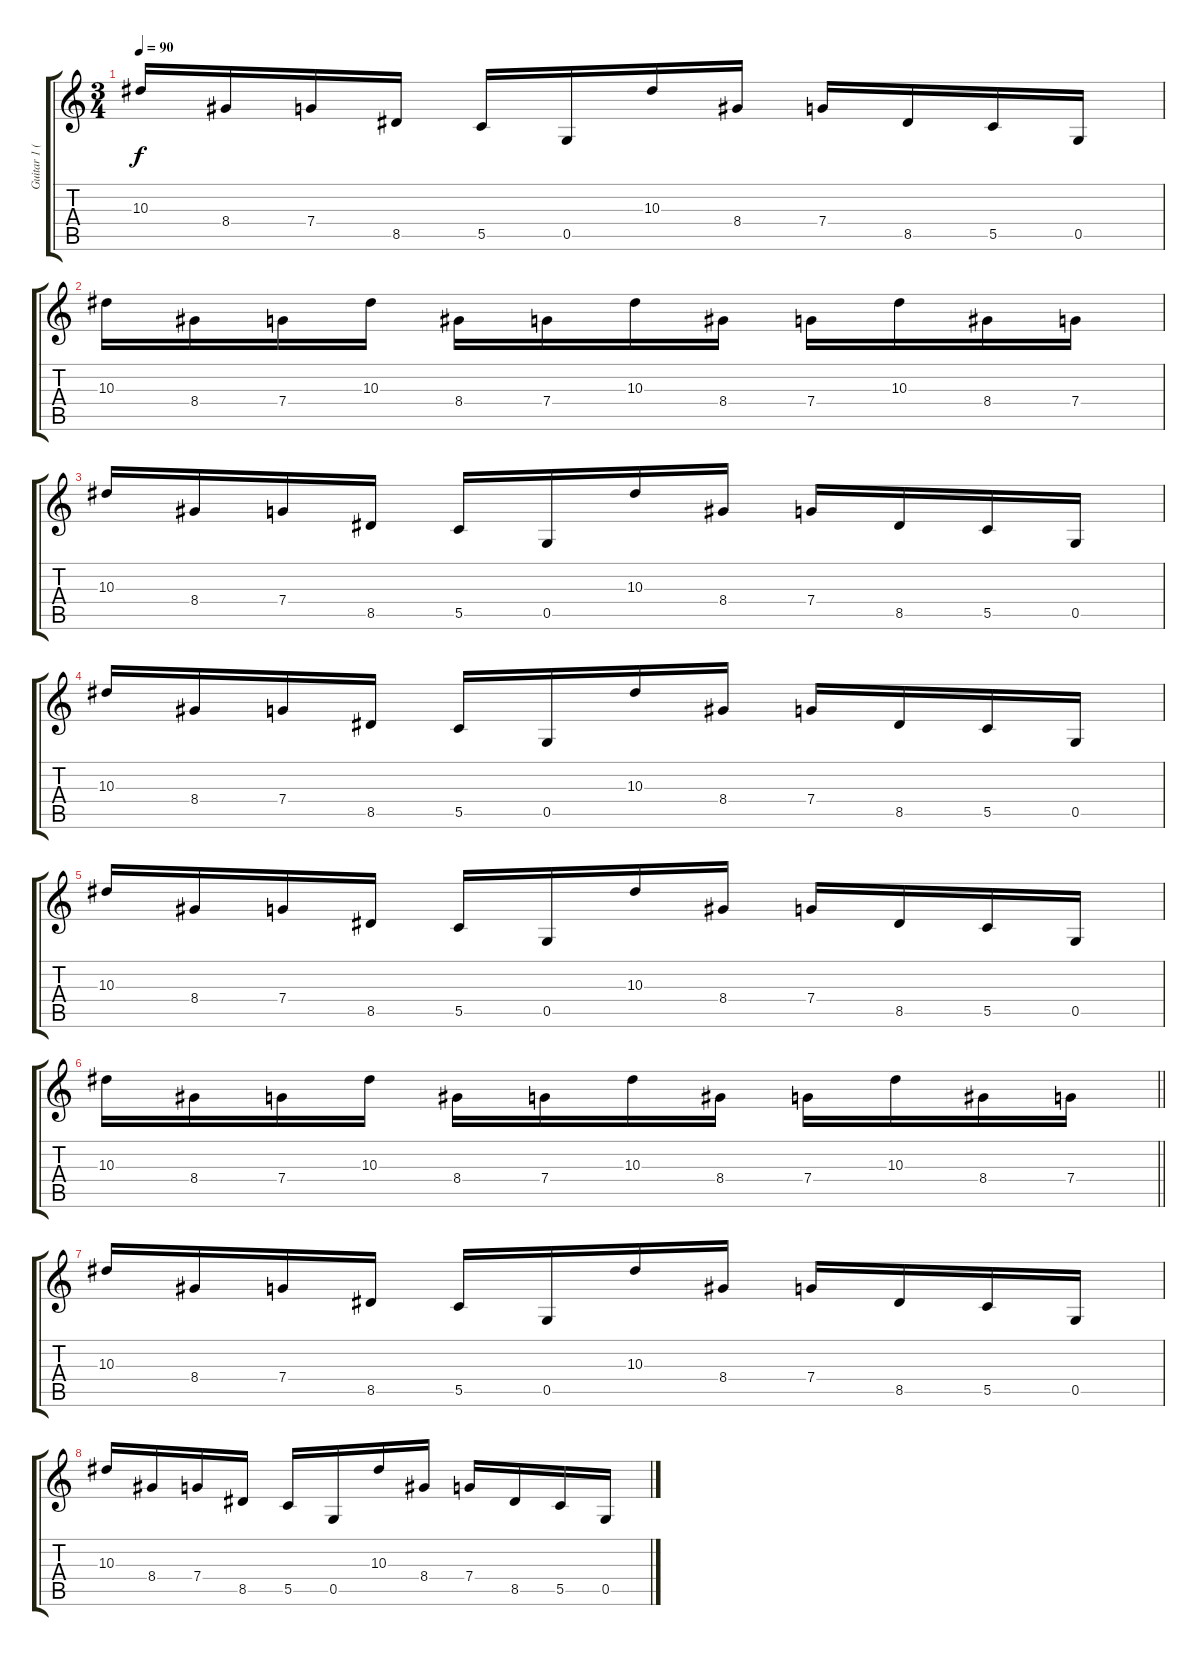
\track ("Guitar 1 (Adam)" "Guitar 1 (") {instrument acousticguitarsteel}
\staff {score tabs}
\tuning (D4 A3 F3 C3 G2 C2) {hide}
\ts (3 4)
\tempo 90
\clef g2
\ks c
10.3.16{dy f} 8.4.16 7.4.16 8.5.16 5.5.16 0.5.16 10.3.16 8.4.16 7.4.16 8.5.16 5.5.16 0.5.16 |
10.3.16 8.4.16 7.4.16 10.3.16 8.4.16 7.4.16 10.3.16 8.4.16 7.4.16 10.3.16 8.4.16 7.4.16 |
10.3.16 8.4.16 7.4.16 8.5.16 5.5.16 0.5.16 10.3.16 8.4.16 7.4.16 8.5.16 5.5.16 0.5.16 |
10.3.16 8.4.16 7.4.16 8.5.16 5.5.16 0.5.16 10.3.16 8.4.16 7.4.16 8.5.16 5.5.16 0.5.16 |
10.3.16 8.4.16 7.4.16 8.5.16 5.5.16 0.5.16 10.3.16 8.4.16 7.4.16 8.5.16 5.5.16 0.5.16 |
\barLineRight lightlight
10.3.16 8.4.16 7.4.16 10.3.16 8.4.16 7.4.16 10.3.16 8.4.16 7.4.16 10.3.16 8.4.16 7.4.16 |
10.3.16 8.4.16 7.4.16 8.5.16 5.5.16 0.5.16 10.3.16 8.4.16 7.4.16 8.5.16 5.5.16 0.5.16 |
10.3.16 8.4.16 7.4.16 8.5.16 5.5.16 0.5.16 10.3.16 8.4.16 7.4.16 8.5.16 5.5.16 0.5.16
